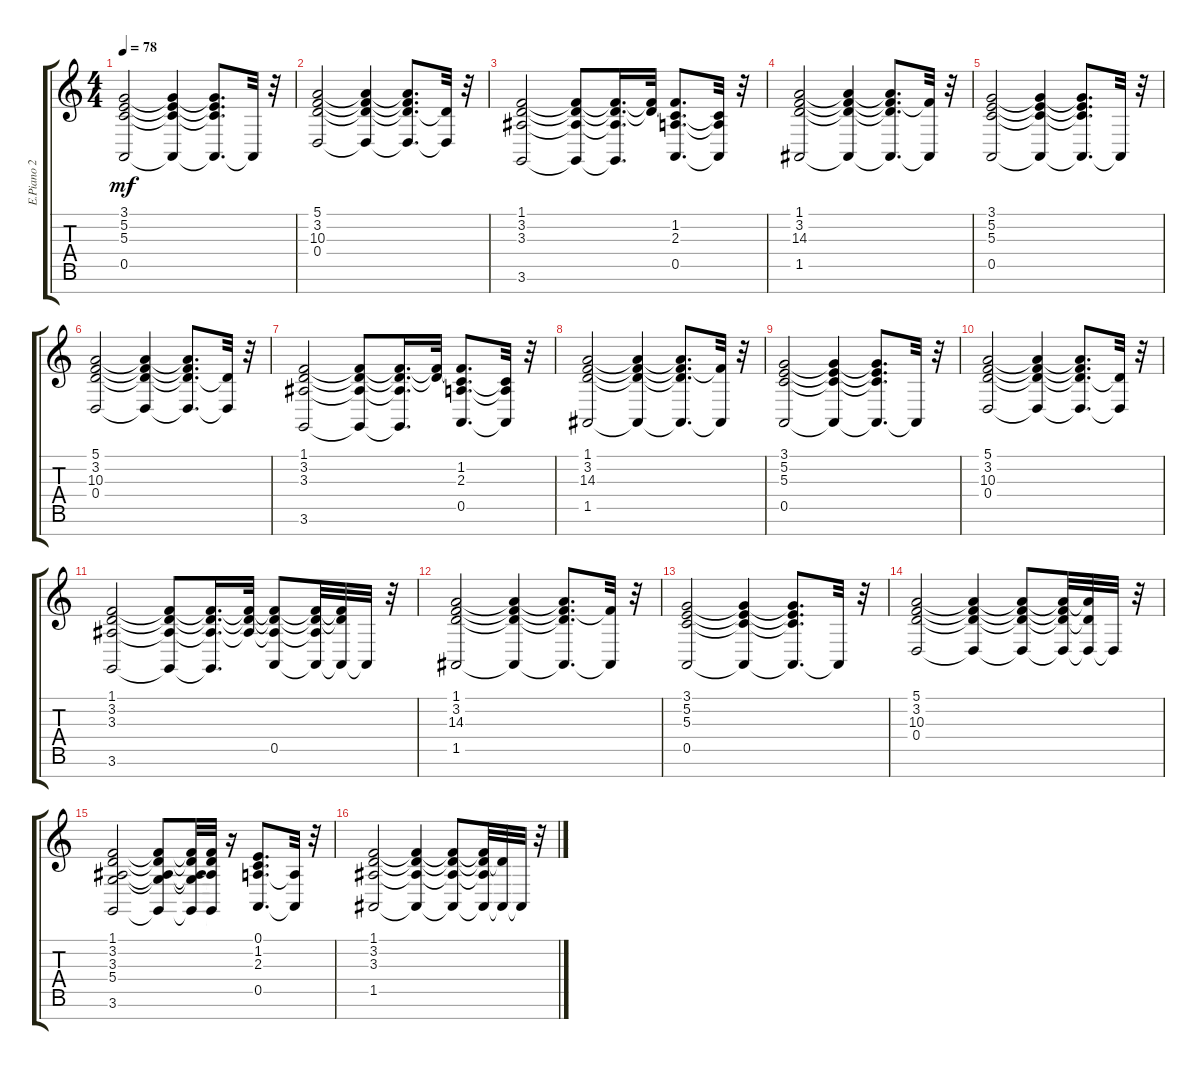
\track ("E.Piano 2            (Staff 1)" "E.Piano 2 ") {instrument electricpiano1}
\staff {score tabs}
\tuning (E4 B3 G3 D3 A2 E2 B1) {hide}
\ts (4 4)
\tempo 78
\clef g2
\ks c
(3.1 5.2 5.3 0.5).2{dy mf} (3.1{t} 5.2{t} 5.3{t} 0.5{t}).4 (3.1{t} 5.2{t} 5.3{t} 0.5{t}).8{d} 0.5{t}.32 r.32 |
(5.1 3.2 10.3 0.4).2 (5.1{t} 3.2{t} 10.3{t} 0.4{t}).4 (5.1{t} 3.2{t} 10.3{t} 0.4{t}).8{d} (3.2{t} 0.4{t}).32 r.32 |
(1.1 3.2 3.3 3.6).2 (1.1{t} 3.2{t} 3.3{t} 3.6{t}).8 (1.1{t} 3.2{t} 3.3{t} 3.6{t}).16{d} (1.1{t} 3.2{t}).32 (1.1{t} 1.2 2.3 0.5).8{d} (1.2{t} 2.3{t} 0.5{t}).32 r.32 |
(1.1 3.2 14.3 1.5).2 (1.1{t} 3.2{t} 14.3{t} 1.5{t}).4 (1.1{t} 3.2{t} 14.3{t} 1.5{t}).8{d} (1.1{t} 1.5{t}).32 r.32 |
(3.1 5.2 5.3 0.5).2 (3.1{t} 5.2{t} 5.3{t} 0.5{t}).4 (3.1{t} 5.2{t} 5.3{t} 0.5{t}).8{d} 0.5{t}.32 r.32 |
(5.1 3.2 10.3 0.4).2 (5.1{t} 3.2{t} 10.3{t} 0.4{t}).4 (5.1{t} 3.2{t} 10.3{t} 0.4{t}).8{d} (3.2{t} 0.4{t}).32 r.32 |
(1.1 3.2 3.3 3.6).2 (1.1{t} 3.2{t} 3.3{t} 3.6{t}).8 (1.1{t} 3.2{t} 3.3{t} 3.6{t}).16{d} (1.1{t} 3.2{t}).32 (1.1{t} 1.2 2.3 0.5).8{d} (1.2{t} 2.3{t} 0.5{t}).32 r.32 |
(1.1 3.2 14.3 1.5).2 (1.1{t} 3.2{t} 14.3{t} 1.5{t}).4 (1.1{t} 3.2{t} 14.3{t} 1.5{t}).8{d} (1.1{t} 1.5{t}).32 r.32 |
(3.1 5.2 5.3 0.5).2 (3.1{t} 5.2{t} 5.3{t} 0.5{t}).4 (3.1{t} 5.2{t} 5.3{t} 0.5{t}).8{d} 0.5{t}.32 r.32 |
(5.1 3.2 10.3 0.4).2 (5.1{t} 3.2{t} 10.3{t} 0.4{t}).4 (5.1{t} 3.2{t} 10.3{t} 0.4{t}).8{d} (3.2{t} 0.4{t}).32 r.32 |
(1.1 3.2 3.3 3.6).2 (1.1{t} 3.2{t} 3.3{t} 3.6{t}).8 (1.1{t} 3.2{t} 3.3{t} 3.6{t}).16{d} (1.1{t} 3.2{t} 3.3{t}).32 (1.1{t} 3.2{t} 3.3{t} 0.5).8 (1.1{t} 3.2{t} 3.3{t} 0.5{t}).32 (1.1{t} 3.2{t} 0.5{t}).32 0.5{t}.32 r.32 |
(1.1 3.2 14.3 1.5).2 (1.1{t} 3.2{t} 14.3{t} 1.5{t}).4 (1.1{t} 3.2{t} 14.3{t} 1.5{t}).8{d} (1.1{t} 1.5{t}).32 r.32 |
(3.1 5.2 5.3 0.5).2 (3.1{t} 5.2{t} 5.3{t} 0.5{t}).4 (3.1{t} 5.2{t} 5.3{t} 0.5{t}).8{d} 0.5{t}.32 r.32 |
(5.1 3.2 10.3 0.4).2 (5.1{t} 3.2{t} 10.3{t} 0.4{t}).4 (5.1{t} 3.2{t} 10.3{t} 0.4{t}).8 (5.1{t} 3.2{t} 10.3{t} 0.4{t}).32 (5.1{t} 3.2{t} 0.4{t}).32 0.4{t}.32 r.32 |
(1.1 3.2 3.3 5.4 3.6).2 (1.1{t} 3.2{t} 3.3{t} 5.4{t} 3.6{t}).8 (1.1{t} 3.2{t} 3.3{t} 5.4{t} 3.6{t}).32 (1.1{t} 3.2{t} 3.3{t} 3.6{t}).32 r.16 (0.1 1.2 2.3 0.5).8{d} (2.3{t} 0.5{t}).32 r.32 |
(1.1 3.2 3.3 1.5).2 (1.1{t} 3.2{t} 3.3{t} 1.5{t}).4 (1.1{t} 3.2{t} 3.3{t} 1.5{t}).8 (1.1{t} 3.2{t} 3.3{t} 1.5{t}).32 (3.2{t} 1.5{t}).32 1.5{t}.32 r.32
